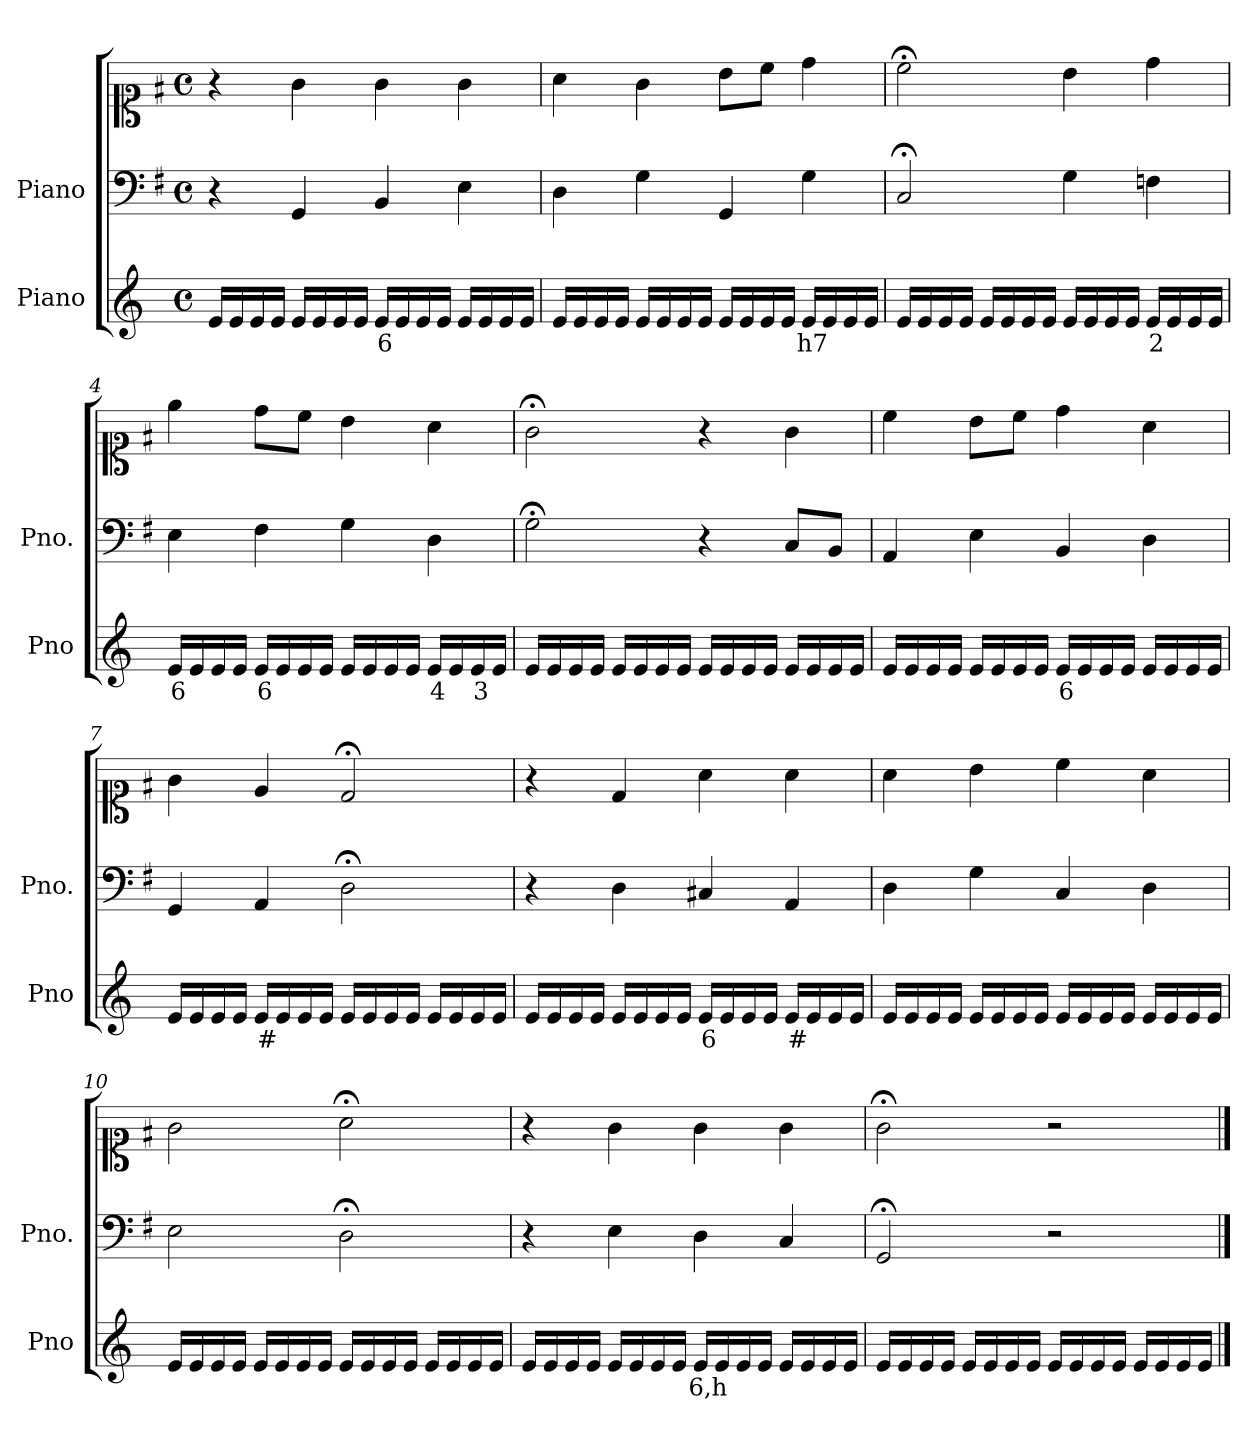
**kern	**text	**kern	**kern
*part2	*part2	*part1	*part1
*staff3	*staff3	*staff2	*staff1
*I"Piano	*	*I"Piano	*
*I'Pno	*	*I'Pno.	*
*clefG2	*	*clefF4	*clefC1
*k[]	*	*k[f#]	*k[f#]
*M4/4	*	*M4/4	*M4/4
*met(c)	*	*met(c)	*met(c)
=1	=1	=1	=1
16e/LL	.	4r	4r
16e/	.	.	.
16e/	.	.	.
16e/JJ	.	.	.
16e/LL	.	4GG/	4g\
16e/	.	.	.
16e/	.	.	.
16e/JJ	.	.	.
!	!LO:LY:b	!	!
16e/LL	6	4BB/	4g\
16e/	.	.	.
16e/	.	.	.
16e/JJ	.	.	.
16e/LL	.	4E\	4g\
16e/	.	.	.
16e/	.	.	.
16e/JJ	.	.	.
=2	=2	=2	=2
16e/LL	.	4D\	4a\
16e/	.	.	.
16e/	.	.	.
16e/JJ	.	.	.
16e/LL	.	4G\	4g\
16e/	.	.	.
16e/	.	.	.
16e/JJ	.	.	.
16e/LL	.	4GG/	8b\L
16e/	.	.	.
16e/	.	.	8cc\J
16e/JJ	.	.	.
!	!LO:LY:b	!	!
16e/LL	h7	4G\	4dd\
16e/	.	.	.
16e/	.	.	.
16e/JJ	.	.	.
=3	=3	=3	=3
16e/LL	.	2C;</	2cc;<\
16e/	.	.	.
16e/	.	.	.
16e/JJ	.	.	.
16e/LL	.	.	.
16e/	.	.	.
16e/	.	.	.
16e/JJ	.	.	.
16e/LL	.	4G\	4b\
16e/	.	.	.
16e/	.	.	.
16e/JJ	.	.	.
!	!LO:LY:b	!	!
16e/LL	2	4Fn\	4dd\
16e/	.	.	.
16e/	.	.	.
16e/JJ	.	.	.
=4	=4	=4	=4
!	!LO:LY:b	!	!
16e/LL	6	4E\	4ee\
16e/	.	.	.
16e/	.	.	.
16e/JJ	.	.	.
!	!LO:LY:b	!	!
16e/LL	6	4F#\	8dd\L
16e/	.	.	.
16e/	.	.	8cc\J
16e/JJ	.	.	.
16e/LL	.	4G\	4b\
16e/	.	.	.
16e/	.	.	.
16e/JJ	.	.	.
!	!LO:LY:b	!	!
16e/LL	4	4D\	4a\
16e/	.	.	.
!	!LO:LY:b	!	!
16e/	3	.	.
16e/JJ	.	.	.
=5	=5	=5	=5
16e/LL	.	2G;<\	2g;<\
16e/	.	.	.
16e/	.	.	.
16e/JJ	.	.	.
16e/LL	.	.	.
16e/	.	.	.
16e/	.	.	.
16e/JJ	.	.	.
16e/LL	.	4r	4r
16e/	.	.	.
16e/	.	.	.
16e/JJ	.	.	.
16e/LL	.	8C/L	4g\
16e/	.	.	.
!	!LO:LY:b	!	!
16e/	_	8BB/J	.
16e/JJ	.	.	.
=6	=6	=6	=6
16e/LL	.	4AA/	4cc\
16e/	.	.	.
16e/	.	.	.
16e/JJ	.	.	.
16e/LL	.	4E\	8b\L
16e/	.	.	.
16e/	.	.	8cc\J
16e/JJ	.	.	.
!	!LO:LY:b	!	!
16e/LL	6	4BB/	4dd\
16e/	.	.	.
16e/	.	.	.
16e/JJ	.	.	.
16e/LL	.	4D\	4a\
16e/	.	.	.
16e/	.	.	.
16e/JJ	.	.	.
=7	=7	=7	=7
16e/LL	.	4GG/	4g\
16e/	.	.	.
16e/	.	.	.
16e/JJ	.	.	.
!	!LO:LY:b	!	!
16e/LL	#	4AA/	4e/
16e/	.	.	.
16e/	.	.	.
16e/JJ	.	.	.
16e/LL	.	2D;<\	2d;</
16e/	.	.	.
16e/	.	.	.
16e/JJ	.	.	.
16e/LL	.	.	.
16e/	.	.	.
16e/	.	.	.
16e/JJ	.	.	.
=8	=8	=8	=8
16e/LL	.	4r	4r
16e/	.	.	.
16e/	.	.	.
16e/JJ	.	.	.
16e/LL	.	4D\	4d/
16e/	.	.	.
16e/	.	.	.
16e/JJ	.	.	.
!	!LO:LY:b	!	!
16e/LL	6	4C#X/	4a\
16e/	.	.	.
16e/	.	.	.
16e/JJ	.	.	.
!	!LO:LY:b	!	!
16e/LL	#	4AA/	4a\
16e/	.	.	.
16e/	.	.	.
16e/JJ	.	.	.
=9	=9	=9	=9
16e/LL	.	4D\	4a\
16e/	.	.	.
16e/	.	.	.
16e/JJ	.	.	.
16e/LL	.	4G\	4b\
16e/	.	.	.
16e/	.	.	.
16e/JJ	.	.	.
16e/LL	.	4C/	4cc\
16e/	.	.	.
16e/	.	.	.
16e/JJ	.	.	.
16e/LL	.	4D\	4a\
16e/	.	.	.
16e/	.	.	.
16e/JJ	.	.	.
=10	=10	=10	=10
16e/LL	.	2E\	2g\
16e/	.	.	.
16e/	.	.	.
16e/JJ	.	.	.
16e/LL	.	.	.
16e/	.	.	.
16e/	.	.	.
16e/JJ	.	.	.
16e/LL	.	2D;<\	2a;<\
16e/	.	.	.
16e/	.	.	.
16e/JJ	.	.	.
16e/LL	.	.	.
16e/	.	.	.
16e/	.	.	.
16e/JJ	.	.	.
=11	=11	=11	=11
16e/LL	.	4r	4r
16e/	.	.	.
16e/	.	.	.
16e/JJ	.	.	.
16e/LL	.	4E\	4g\
16e/	.	.	.
16e/	.	.	.
16e/JJ	.	.	.
!	!LO:LY:b	!	!
16e/LL	6,h	4D\	4g\
16e/	.	.	.
16e/	.	.	.
16e/JJ	.	.	.
16e/LL	.	4C/	4g\
16e/	.	.	.
16e/	.	.	.
16e/JJ	.	.	.
=12	=12	=12	=12
16e/LL	.	2GG;</	2g;<\
16e/	.	.	.
16e/	.	.	.
16e/JJ	.	.	.
16e/LL	.	.	.
16e/	.	.	.
16e/	.	.	.
16e/JJ	.	.	.
16e/LL	.	2r	2r
16e/	.	.	.
16e/	.	.	.
16e/JJ	.	.	.
16e/LL	.	.	.
16e/	.	.	.
16e/	.	.	.
16e/JJ	.	.	.
==	==	==	==
*-	*-	*-	*-
